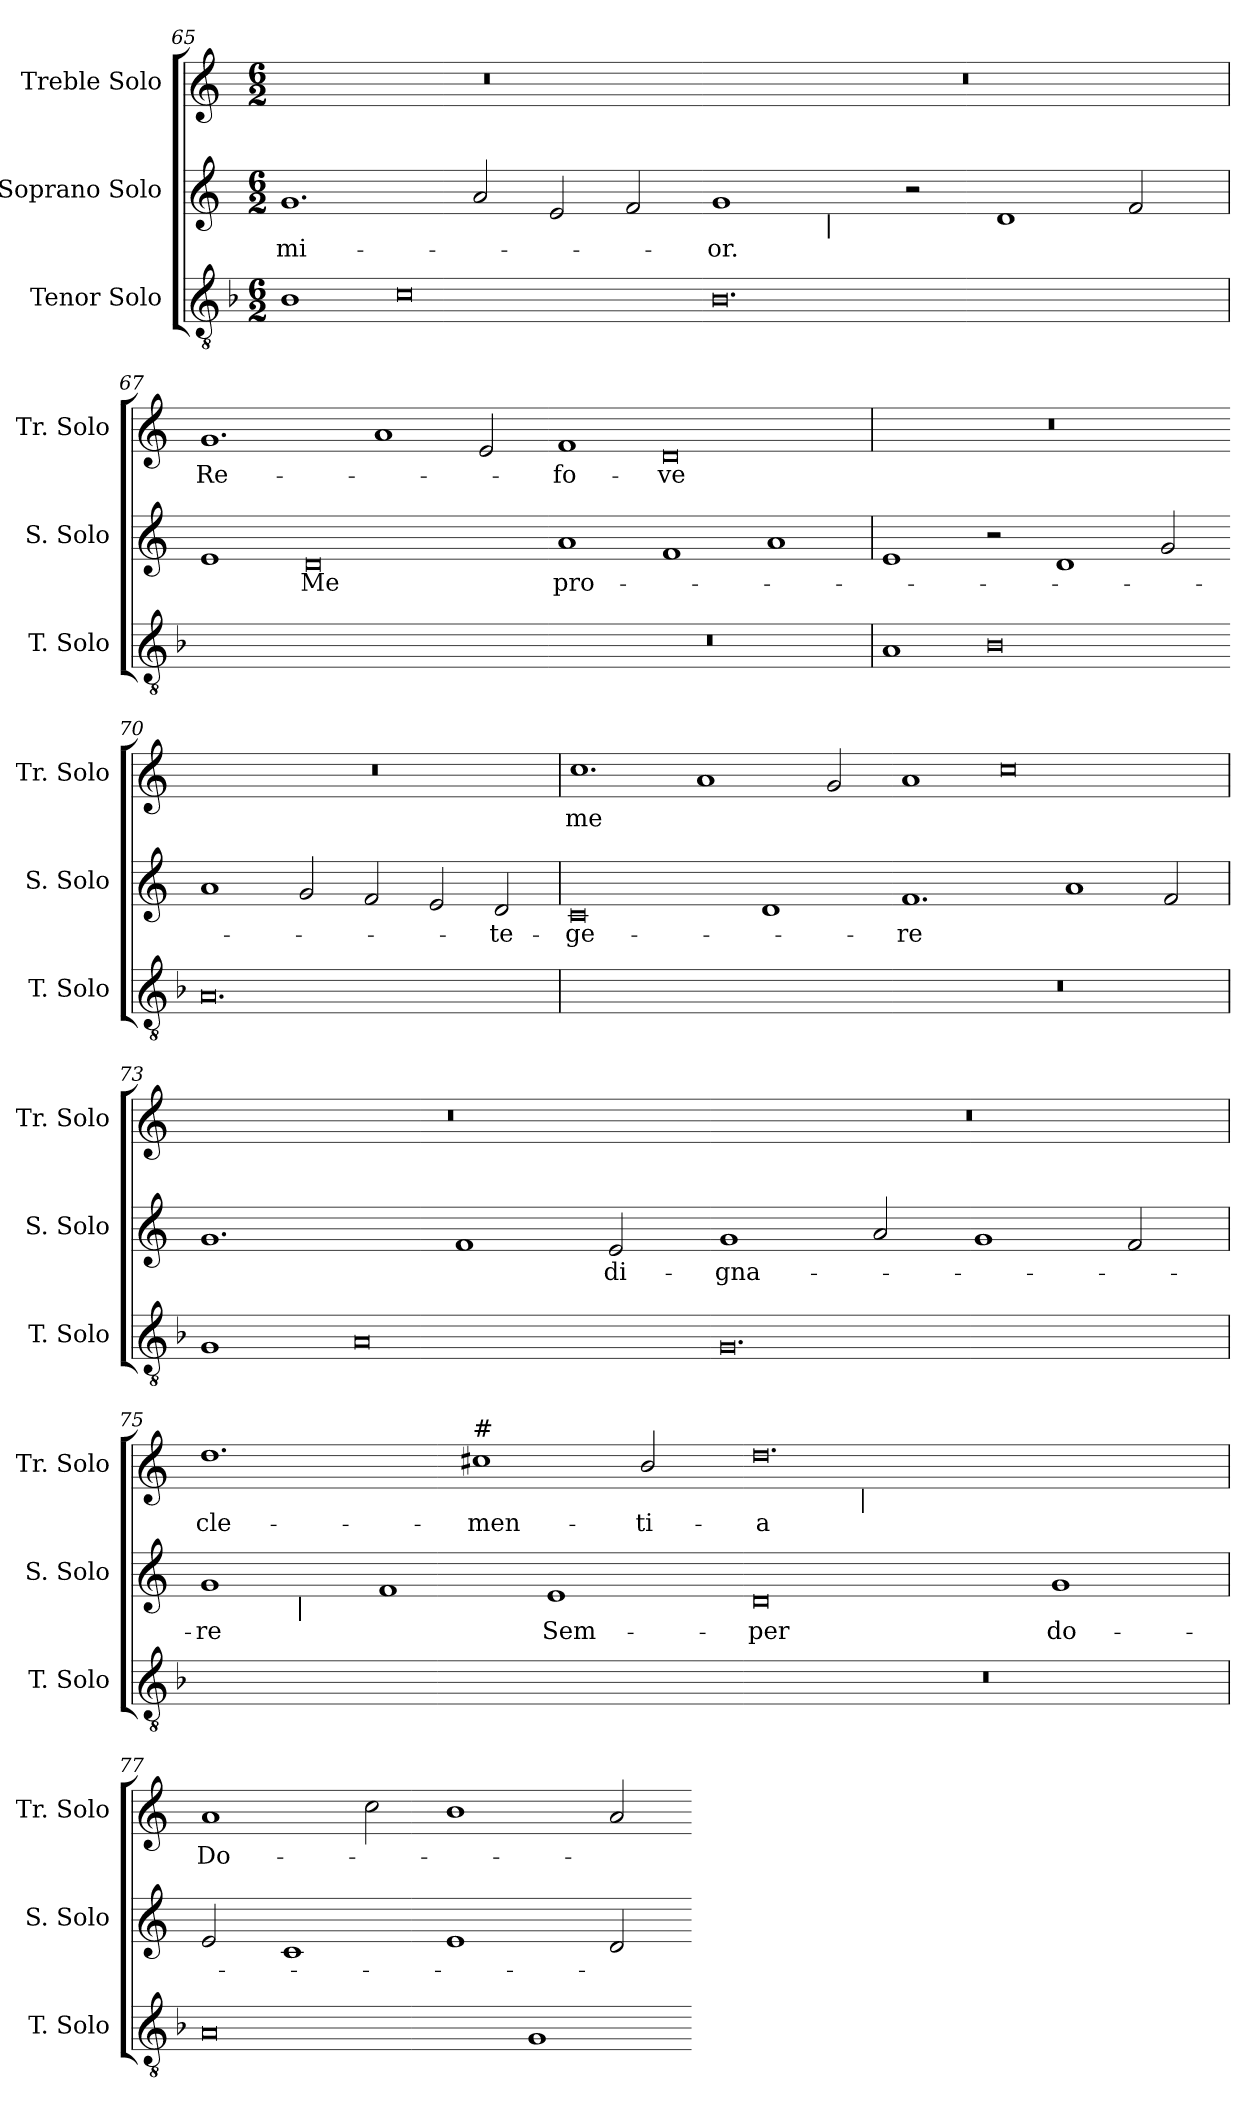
**kern	**kern	**text	**kern	**text
*part3	*part2	*part2	*part1	*part1
*staff3	*staff2	*staff2	*staff1	*staff1
*I"Tenor Solo	*I"Soprano Solo	*	*I"Treble Solo	*
*I'T. Solo	*I'S. Solo	*	*I'Tr. Solo	*
*clefGv2	*clefG2	*	*clefG2	*
*ITrd7c12	*	*	*	*
*k[b-]	*k[]	*	*k[]	*
*F:	*C:	*	*C:	*
*M6/2	*M6/2	*	*M6/2	*
=65	=65	=65	=65	=65
!	!	!LO:LY:b:color=#000000	!LO:N:vis=1	!
1BB-i	1.gi	-mi-	0.r	.
0Ci	.	.	.	.
.	2ai/	.	.	.
.	2ei/	.	.	.
.	2fi/	.	.	.
=66-	=66-	=66-	=66-	=66-
!	!	!LO:LY:b:color=#000000	!LO:N:vis=1	!
*	*^	*	*	*
0.BB-i	1gi	4ryy	-or.	0.r	.
.	.	8ryy	.	.	.
.	.	16ryy	.	.	.
.	.	128ryy	.	.	.
.	.	1024ryy	.	.	.
!	!	!LO:TX:b:i:t=|	!	!	!
.	.	1ryy	.	.	.
.	2r	.	.	.	.
.	.	1ryy	.	.	.
.	1di	.	.	.	.
.	.	2ryy	.	.	.
.	2fi/	.	.	.	.
.	.	32ryy	.	.	.
.	.	64ryy	.	.	.
.	.	256..ryy	.	.	.
!!LO:LB:g=z
=67	=67	=67	=67	=67	=67
!LO:N:vis=1	!	!	!	!	!
*	*v	*v	*	*	*
*	*^	*	*	*
!	!	!	!	!	!LO:LY:b:color=#000000
*	*v	*v	*	*	*
0.ryy	1ei	.	1.gi	Re-
!	!	!LO:LY:b:color=#000000	!	!
.	0di	Me	.	.
.	.	.	1ai	.
.	.	.	2ei/	.
=68-	=68-	=68-	=68-	=68-
!LO:N:vis=1	!	!	!	!
!	!	!LO:LY:b:color=#000000	!	!
!	!	!	!	!LO:LY:b:color=#000000
0.r	1ai	pro-	1fi	-fo-
!	!	!	!	!LO:LY:b:color=#000000
.	1fi	.	0di	-ve
.	1ai	.	.	.
=69	=69	=69	=69	=69
!	!	!	!LO:N:vis=1	!
1AAi	1ei	.	0.r	.
0BB-i	2r	.	.	.
.	1di	.	.	.
.	2gi/	.	.	.
=70-	=70-	=70-	=70-	=70-
!	!	!	!LO:N:vis=1	!
0.AAi	1ai	.	0.r	.
.	2gi/	.	.	.
.	2fi/	.	.	.
.	2ei/	.	.	.
!	!	!LO:LY:b:color=#000000	!	!
.	2di/	-te-	.	.
=71	=71	=71	=71	=71
!LO:N:vis=1	!	!	!	!
!	!	!LO:LY:b:color=#000000	!	!
!	!	!	!	!LO:LY:b:color=#000000
0.ryy	0ci	-ge-	1.cci	me
.	.	.	1ai	.
.	1di	.	.	.
.	.	.	2gi/	.
=72-	=72-	=72-	=72-	=72-
!LO:N:vis=1	!	!	!	!
!	!	!LO:LY:b:color=#000000	!	!
0.r	1.fi	-re	1ai	.
.	.	.	0cci	.
.	1ai	.	.	.
.	2fi/	.	.	.
!!LO:LB:g=z
=73	=73	=73	=73	=73
!	!	!	!LO:N:vis=1	!
1GGi	1.gi	.	0.r	.
0AAi	.	.	.	.
.	1fi	.	.	.
!	!	!LO:LY:b:color=#000000	!	!
.	2ei/	di-	.	.
=74-	=74-	=74-	=74-	=74-
!	!	!LO:LY:b:color=#000000	!LO:N:vis=1	!
0.GGi	1gi	-gna-	0.r	.
.	2ai/	.	.	.
.	1gi	.	.	.
.	2fi/	.	.	.
=75	=75	=75	=75	=75
!LO:N:vis=1	!	!	!	!
!	!	!LO:LY:b:color=#000000	!	!
!	!	!	!	!LO:LY:b:color=#000000
*	*^	*	*	*
0.ryy	1gi	4ryy	-re	1.ddi	cle-
.	.	8ryy	.	.	.
.	.	64...ryy	.	.	.
!	!	!LO:TX:b:i:t=|	!	!	!
.	.	1ryy	.	.	.
.	1fi	.	.	.	.
.	.	1ryy	.	.	.
!	!	!	!	!LO:TX:a:t=#	!
!	!	!	!	!	!LO:LY:b:color=#000000
.	.	.	.	1cc#i	-men-
!	!	!	!LO:LY:b:color=#000000	!	!
.	1ei	.	Sem-	.	.
.	.	2ryy	.	.	.
!	!	!	!	!	!LO:LY:b:color=#000000
.	.	.	.	2bi/	-ti-
.	.	16ryy	.	.	.
.	.	32ryy	.	.	.
.	.	512ryy	.	.	.
=76-	=76-	=76-	=76-	=76-	=76-
!LO:N:vis=1	!	!	!	!	!
*	*v	*v	*	*	*
*	*^	*	*	*
!	!	!	!LO:LY:b:color=#000000	!	!
*	*v	*v	*	*	*
*	*^	*	*	*
!	!	!	!	!	!LO:LY:b:color=#000000
*	*v	*v	*	*^	*
0.r	0di	-per	0.ddi	4ryy	-a
.	.	.	.	8ryy	.
.	.	.	.	16ryy	.
.	.	.	.	512.ryy	.
!	!	!	!	!LO:TX:b:i:t=|	!
.	.	.	.	1ryy	.
.	.	.	.	1ryy	.
!	!	!LO:LY:b:color=#000000	!	!	!
.	1gi	do-	.	.	.
.	.	.	.	2ryy	.
.	.	.	.	32ryy	.
.	.	.	.	64ryy	.
.	.	.	.	128ryy	.
.	.	.	.	256ryy	.
.	.	.	.	1024ryy	.
*	*	*	*v	*v	*
=77	=77	=77	=77	=77
*	*	*	*^	*
!	!	!	!	!	!LO:LY:b:color=#000000
*	*	*	*v	*v	*
0AAi	2ei/	.	1ai	Do-
.	1ci	.	.	.
.	.	.	2cci\	.
.	1ei	.	1bi	.
1GGi	.	.	.	.
.	2di/	.	2ai/	.
=-	=-	=-	=-	=-
*-	*-	*-	*-	*-
